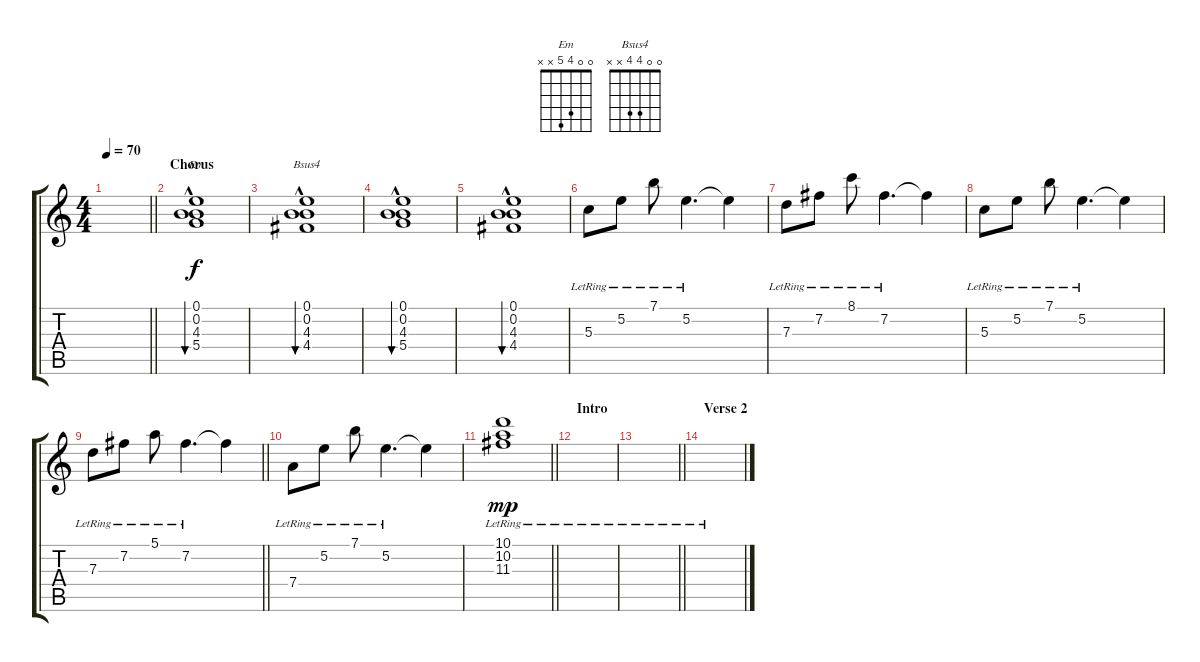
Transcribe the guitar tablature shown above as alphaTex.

\track "" {instrument electricguitarclean}
\staff {score tabs}
\tuning (E4 B3 G3 D3 A2 E2) {hide}
\chord ("Em" 0 0 4 5 x x)
\chord ("Bsus4" 0 0 4 4 x x)
\ts (4 4)
\tempo 70
\clef g2
\barLineRight lightlight
\ks c
|
\section ("" "Chorus")
(0.1{hac} 0.2 4.3 5.4).1{bu 240 ch "Em"} |
(0.1{hac} 0.2 4.3 4.4).1{bu 240 ch "Bsus4"} |
(0.1{hac} 0.2 4.3 5.4).1{bu 240} |
(0.1{hac} 0.2 4.3 4.4).1{bu 240} |
5.3{lr}.8{dy f} 5.2{lr}.8 7.1{lr}.8 5.2{lr}.4{d} 5.2{t}.4 |
7.3{lr}.8 7.2{lr}.8 8.1{lr}.8 7.2{lr}.4{d} 7.2{t}.4 |
5.3{lr}.8 5.2{lr}.8 7.1{lr}.8 5.2{lr}.4{d} 5.2{t}.4 |
\barLineRight lightlight
7.3{lr}.8 7.2{lr}.8 5.1{lr}.8 7.2{lr}.4{d} 7.2{t}.4 |
7.4{lr}.8 5.2{lr}.8 7.1{lr}.8 5.2{lr}.4{d} 5.2{t}.4 |
\barLineRight lightlight
(10.1 10.2 11.3{lr}).1{dy mp} |
\section ("" "Intro")
|
\barLineRight lightlight
|
\section ("" "Verse 2")
